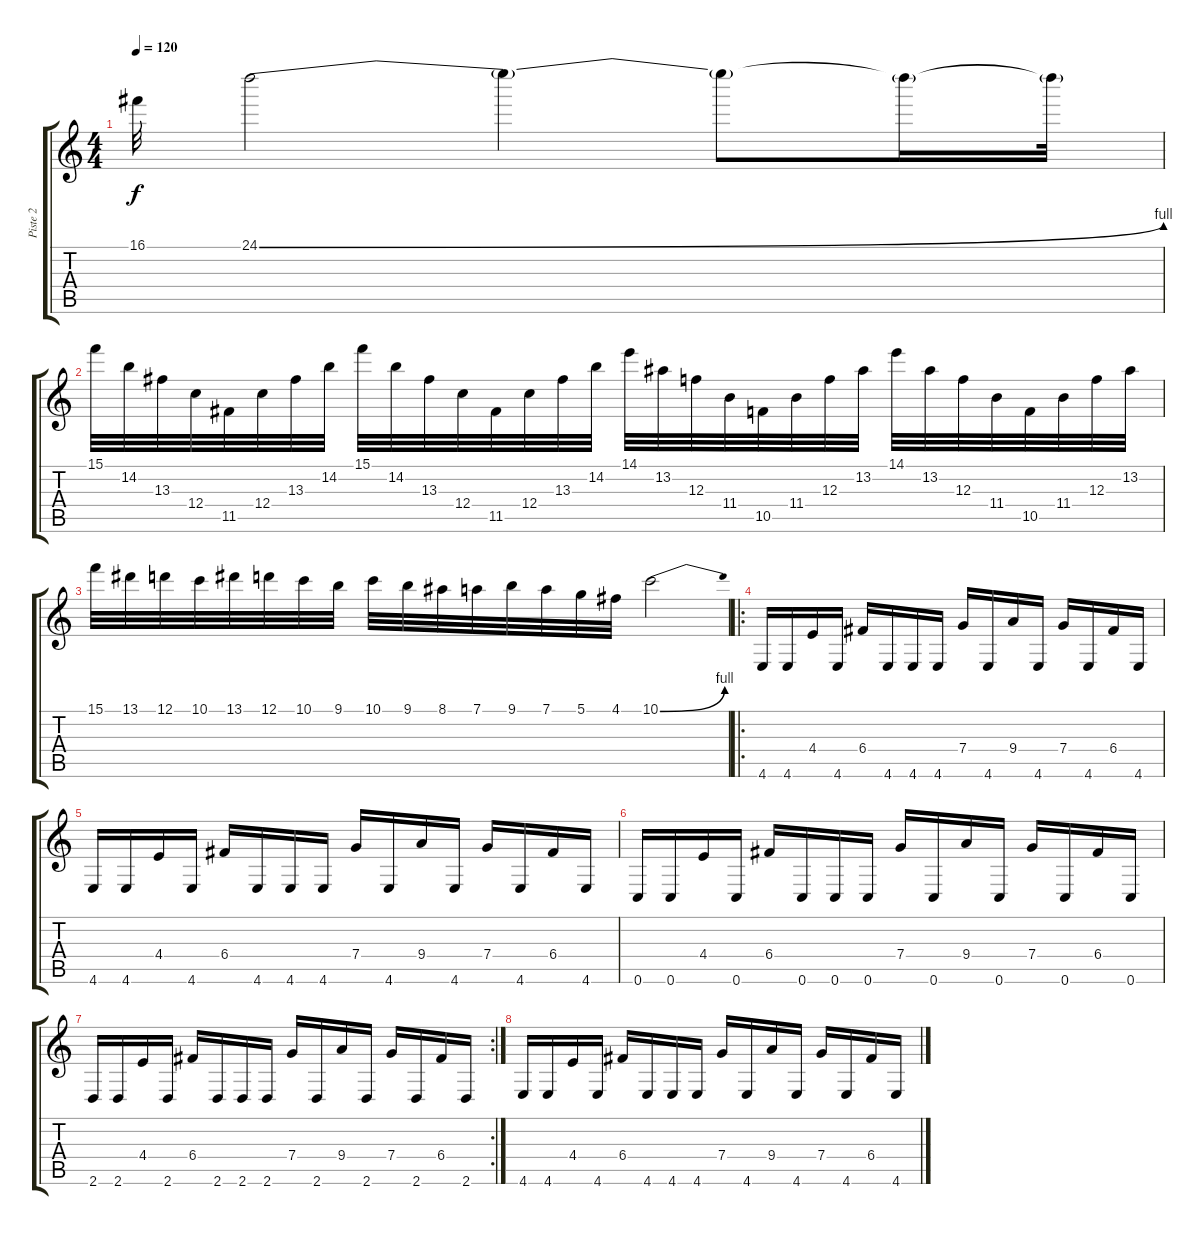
\track ("Piste 2" "Piste 2") {instrument distortionguitar}
\staff {score tabs}
\tuning (D4 A3 F3 C3 G2 C2) {hide}
\ts (4 4)
\tempo 120
\clef g2
\ks c
16.1.32{dy f} 24.1{be (bend 0 0 60 4)}.2 24.1{t}.4 24.1{t}.8 24.1{t}.16 24.1{t}.32 |
15.1.32 14.2.32 13.3.32 12.4.32 11.5.32 12.4.32 13.3.32 14.2.32 15.1.32 14.2.32 13.3.32 12.4.32 11.5.32 12.4.32 13.3.32 14.2.32 14.1.32 13.2.32 12.3.32 11.4.32 10.5.32 11.4.32 12.3.32 13.2.32 14.1.32 13.2.32 12.3.32 11.4.32 10.5.32 11.4.32 12.3.32 13.2.32 |
15.1.32 13.1.32 12.1.32 10.1.32 13.1.32 12.1.32 10.1.32 9.1.32 10.1.32 9.1.32 8.1.32 7.1.32 9.1.32 7.1.32 5.1.32 4.1.32 10.1{be (bend 0 0 60 4)}.2 |
\ro
4.6.16 4.6.16 4.4.16 4.6.16 6.4.16 4.6.16 4.6.16 4.6.16 7.4.16 4.6.16 9.4.16 4.6.16 7.4.16 4.6.16 6.4.16 4.6.16 |
4.6.16 4.6.16 4.4.16 4.6.16 6.4.16 4.6.16 4.6.16 4.6.16 7.4.16 4.6.16 9.4.16 4.6.16 7.4.16 4.6.16 6.4.16 4.6.16 |
0.6.16 0.6.16 4.4.16 0.6.16 6.4.16 0.6.16 0.6.16 0.6.16 7.4.16 0.6.16 9.4.16 0.6.16 7.4.16 0.6.16 6.4.16 0.6.16 |
\rc 2
2.6.16 2.6.16 4.4.16 2.6.16 6.4.16 2.6.16 2.6.16 2.6.16 7.4.16 2.6.16 9.4.16 2.6.16 7.4.16 2.6.16 6.4.16 2.6.16 |
4.6.16{volume 8} 4.6.16 4.4.16 4.6.16 6.4.16 4.6.16 4.6.16 4.6.16 7.4.16 4.6.16 9.4.16 4.6.16 7.4.16 4.6.16 6.4.16 4.6.16
